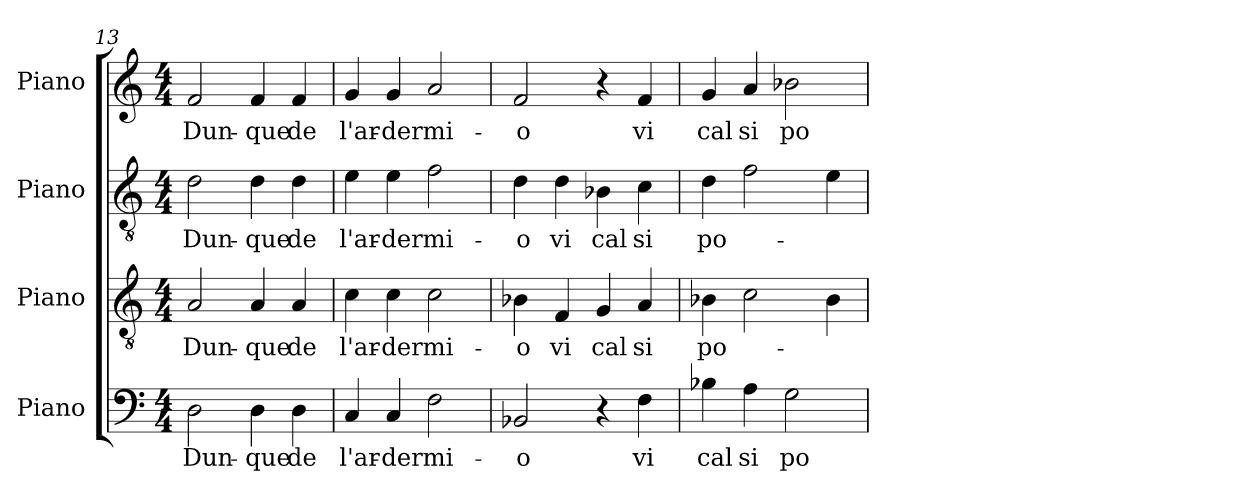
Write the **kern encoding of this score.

**kern	**text	**kern	**text	**kern	**text	**kern	**text
*part4	*part4	*part3	*part3	*part2	*part2	*part1	*part1
*staff4	*staff4	*staff3	*staff3	*staff2	*staff2	*staff1	*staff1
*I"Piano	*	*I"Piano	*	*I"Piano	*	*I"Piano	*
*I'Pno.	*	*I'Pno.	*	*I'Pno.	*	*I'Pno.	*
!!LO:LB:g=z
*clefF4	*	*clefGv2	*	*clefGv2	*	*clefG2	*
*	*	*ITrd7c12	*	*ITrd7c12	*	*	*
*k[]	*	*k[]	*	*k[]	*	*k[]	*
*C:	*	*C:	*	*C:	*	*C:	*
*M4/4	*	*M4/4	*	*M4/4	*	*M4/4	*
=13	=13	=13	=13	=13	=13	=13	=13
!	!LO:LY:b:color=#000000	!	!	!	!	!	!
!	!	!	!LO:LY:b:color=#000000	!	!	!	!
!	!	!	!	!	!LO:LY:b:color=#000000	!	!
!	!	!	!	!	!	!	!LO:LY:b:color=#000000
2Di\	Dun-	2AAi/	Dun-	2Di\	Dun-	2fi/	Dun-
!	!LO:LY:b:color=#000000	!	!	!	!	!	!
!	!	!	!LO:LY:b:color=#000000	!	!	!	!
!	!	!	!	!	!LO:LY:b:color=#000000	!	!
!	!	!	!	!	!	!	!LO:LY:b:color=#000000
4Di\	-que	4AAi/	-que	4Di\	-que	4fi/	-que
!	!LO:LY:b:color=#000000	!	!	!	!	!	!
!	!	!	!LO:LY:b:color=#000000	!	!	!	!
!	!	!	!	!	!LO:LY:b:color=#000000	!	!
!	!	!	!	!	!	!	!LO:LY:b:color=#000000
4Di\	de	4AAi/	de	4Di\	de	4fi/	de
=14	=14	=14	=14	=14	=14	=14	=14
!	!LO:LY:b:color=#000000	!	!	!	!	!	!
!	!	!	!LO:LY:b:color=#000000	!	!	!	!
!	!	!	!	!	!LO:LY:b:color=#000000	!	!
!	!	!	!	!	!	!	!LO:LY:b:color=#000000
4Ci/	l'ar-	4Ci\	l'ar-	4Ei\	l'ar-	4gi/	l'ar-
!	!LO:LY:b:color=#000000	!	!	!	!	!	!
!	!	!	!LO:LY:b:color=#000000	!	!	!	!
!	!	!	!	!	!LO:LY:b:color=#000000	!	!
!	!	!	!	!	!	!	!LO:LY:b:color=#000000
4Ci/	-der	4Ci\	-der	4Ei\	-der	4gi/	-der
!	!LO:LY:b:color=#000000	!	!	!	!	!	!
!	!	!	!LO:LY:b:color=#000000	!	!	!	!
!	!	!	!	!	!LO:LY:b:color=#000000	!	!
!	!	!	!	!	!	!	!LO:LY:b:color=#000000
2Fi\	mi-	2Ci\	mi-	2Fi\	mi-	2ai/	mi-
=15	=15	=15	=15	=15	=15	=15	=15
!	!LO:LY:b:color=#000000	!	!	!	!	!	!
!	!	!	!LO:LY:b:color=#000000	!	!	!	!
!	!	!	!	!	!LO:LY:b:color=#000000	!	!
!	!	!	!	!	!	!	!LO:LY:b:color=#000000
2BB-i/	-o	4BB-i\	-o	4Di\	-o	2fi/	-o
!	!	!	!LO:LY:b:color=#000000	!	!	!	!
!	!	!	!	!	!LO:LY:b:color=#000000	!	!
.	.	4FFi/	vi	4Di\	vi	.	.
!	!	!	!LO:LY:b:color=#000000	!	!	!	!
!	!	!	!	!	!LO:LY:b:color=#000000	!	!
4r	.	4GGi/	cal	4BB-i\	cal	4r	.
!	!LO:LY:b:color=#000000	!	!	!	!	!	!
!	!	!	!LO:LY:b:color=#000000	!	!	!	!
!	!	!	!	!	!LO:LY:b:color=#000000	!	!
!	!	!	!	!	!	!	!LO:LY:b:color=#000000
4Fi\	vi	4AAi/	si	4Ci\	si	4fi/	vi
=16	=16	=16	=16	=16	=16	=16	=16
!	!LO:LY:b:color=#000000	!	!	!	!	!	!
!	!	!	!LO:LY:b:color=#000000	!	!	!	!
!	!	!	!	!	!LO:LY:b:color=#000000	!	!
!	!	!	!	!	!	!	!LO:LY:b:color=#000000
4B-i\	cal	4BB-i\	po-	4Di\	po-	4gi/	cal
!	!LO:LY:b:color=#000000	!	!	!	!	!	!
!	!	!	!	!	!	!	!LO:LY:b:color=#000000
4Ai\	si	2Ci\	.	2Fi\	.	4ai/	si
!	!LO:LY:b:color=#000000	!	!	!	!	!	!
!	!	!	!	!	!	!	!LO:LY:b:color=#000000
2Gi\	po-	.	.	.	.	2b-i\	po-
.	.	4BB-i\	.	4Ei\	.	.	.
=	=	=	=	=	=	=	=
*-	*-	*-	*-	*-	*-	*-	*-
